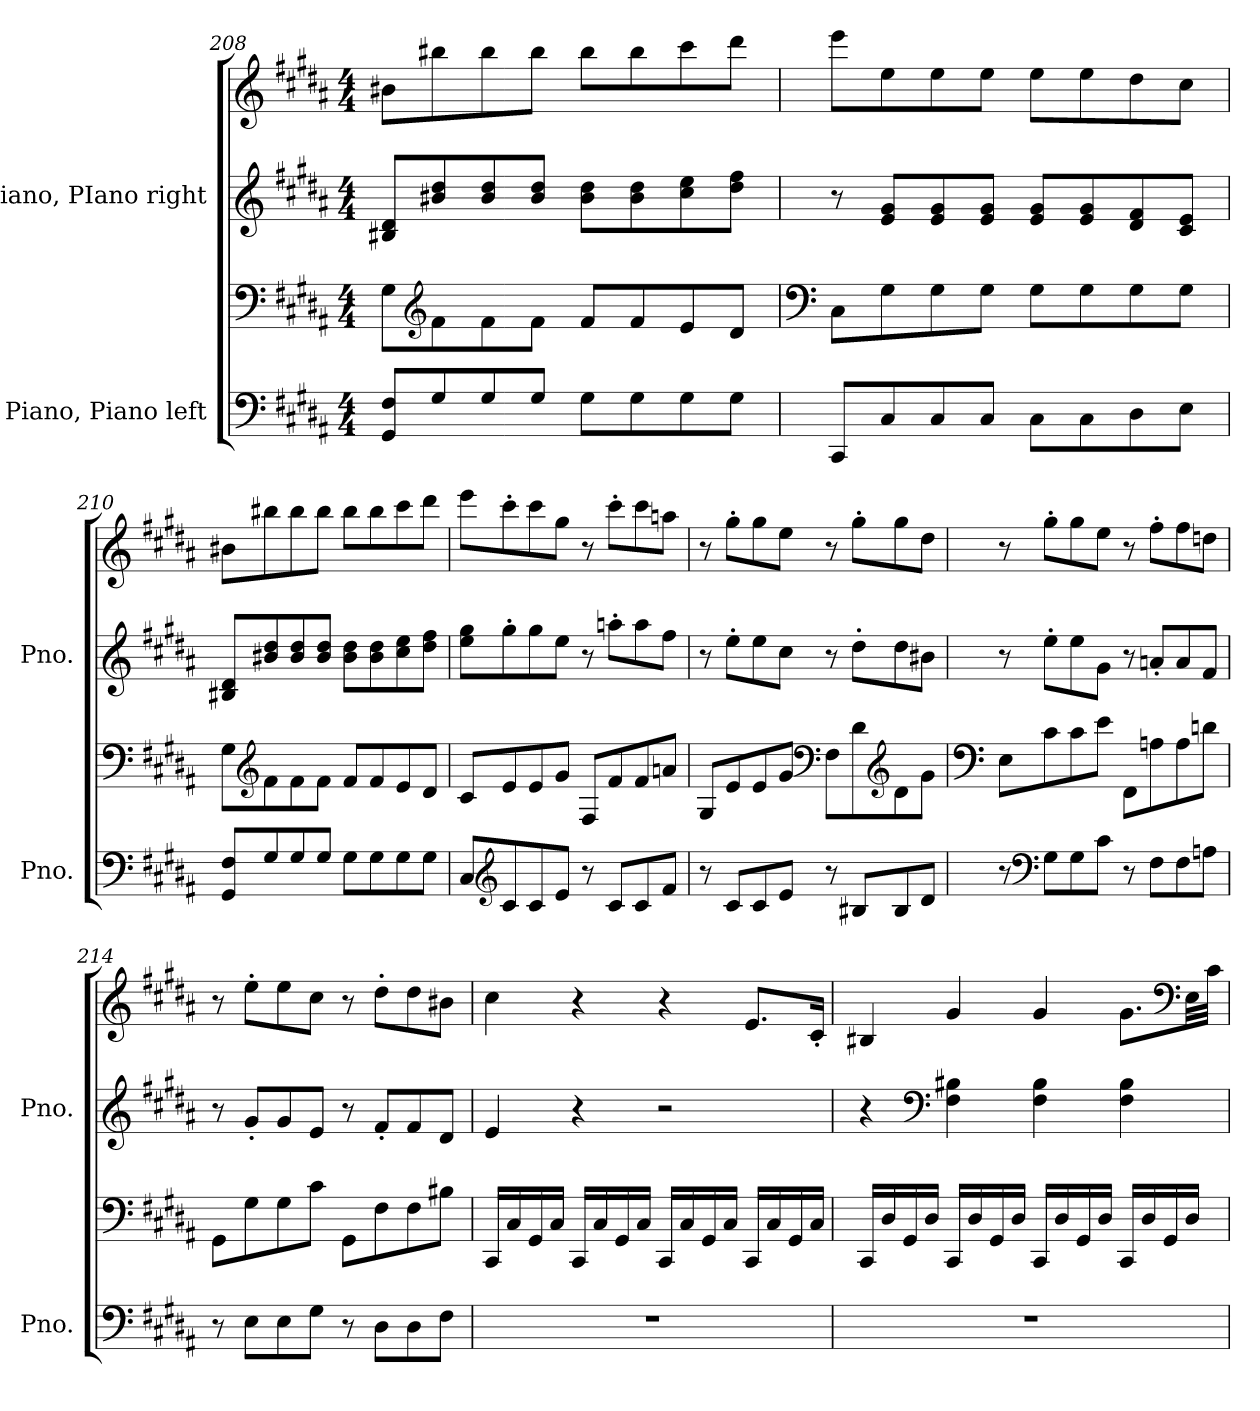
**kern	**kern	**kern	**kern
*part2	*part2	*part1	*part1
*staff4	*staff3	*staff2	*staff1
*I"Piano, Piano left	*	*I"Piano, PIano right	*
*I'Pno.	*	*I'Pno.	*
*clefF4	*clefF4	*clefG2	*clefG2
*k[f#c#g#d#a#]	*k[f#c#g#d#a#]	*k[f#c#g#d#a#]	*k[f#c#g#d#a#]
*M4/4	*M4/4	*M4/4	*M4/4
=208	=208	=208	=208
8GG#/ 8F#/L	8G#\L	8B#X/ 8d#/L	8b#X\L
*	*clefG2	*	*
8G#/	8f#\	8b#X/ 8dd#/	8bb#X\
8G#/	8f#\	8b#/ 8dd#/	8bb#\
8G#/J	8f#\J	8b#/ 8dd#/J	8bb#\J
8G#\L	8f#/L	8b#\ 8dd#\L	8bb#\L
8G#\	8f#/	8b#\ 8dd#\	8bb#\
8G#\	8e/	8cc#\ 8ee\	8ccc#\
8G#\J	8d#/J	8dd#\ 8ff#\J	8ddd#\J
!!LO:LB:g=z
=209	=209	=209	=209
*	*clefF4	*	*
8CC#/L	8C#\L	8r	8eee\L
8C#/	8G#\	8e/ 8g#/L	8ee\
8C#/	8G#\	8e/ 8g#/	8ee\
8C#/J	8G#\J	8e/ 8g#/J	8ee\J
8C#\L	8G#\L	8e/ 8g#/L	8ee\L
8C#\	8G#\	8e/ 8g#/	8ee\
8D#\	8G#\	8d#/ 8f#/	8dd#\
8E\J	8G#\J	8c#/ 8e/J	8cc#\J
=210	=210	=210	=210
8GG#/ 8F#/L	8G#\L	8B#X/ 8d#/L	8b#X\L
*	*clefG2	*	*
8G#/	8f#\	8b#X/ 8dd#/	8bb#X\
8G#/	8f#\	8b#/ 8dd#/	8bb#\
8G#/J	8f#\J	8b#/ 8dd#/J	8bb#\J
8G#\L	8f#/L	8b#\ 8dd#\L	8bb#\L
8G#\	8f#/	8b#\ 8dd#\	8bb#\
8G#\	8e/	8cc#\ 8ee\	8ccc#\
8G#\J	8d#/J	8dd#\ 8ff#\J	8ddd#\J
=211	=211	=211	=211
8C#/L	8c#/L	8ee\ 8gg#\L	8eee\L
*clefG2	*	*	*
8c#/	8e/	8gg#'\	8ccc#'\
8c#/	8e/	8gg#\	8ccc#\
8e/J	8g#/J	8ee\J	8gg#\J
8r	8F#/L	8r	8r
8c#/L	8f#/	8aan'\L	8ccc#'\L
8c#/	8f#/	8aa\	8ccc#\
8f#/J	8an/J	8ff#\J	8aan\J
!!LO:PB:g=z
=212	=212	=212	=212
8r	8G#/L	8r	8r
8c#/L	8e/	8ee'\L	8gg#'\L
8c#/	8e/	8ee\	8gg#\
8e/J	8g#/J	8cc#\J	8ee\J
*	*clefF4	*	*
8r	8F#\L	8r	8r
8B#X/L	8d#\	8dd#'\L	8gg#'\L
*	*clefG2	*	*
8B#/	8d#\	8dd#\	8gg#\
8d#/J	8g#\J	8b#X\J	8dd#\J
=213	=213	=213	=213
*	*clefF4	*	*
8r	8E\L	8r	8r
*clefF4	*	*	*
8G#\L	8c#\	8ee'\L	8gg#'\L
8G#\	8c#\	8ee\	8gg#\
8c#\J	8e\J	8g#\J	8ee\J
8r	8FF#\L	8r	8r
8F#\L	8An\	8an'/L	8ff#'\L
8F#\	8A\	8a/	8ff#\
8An\J	8dn\J	8f#/J	8ddn\J
=214	=214	=214	=214
8r	8GG#\L	8r	8r
8E\L	8G#\	8g#'/L	8ee'\L
8E\	8G#\	8g#/	8ee\
8G#\J	8c#\J	8e/J	8cc#\J
8r	8GG#\L	8r	8r
8D#\L	8F#\	8f#'/L	8dd#'\L
8D#\	8F#\	8f#/	8dd#\
8F#\J	8B#X\J	8d#/J	8b#X\J
!!LO:LB:g=z
=215	=215	=215	=215
1r	16CC#/LL	4e/	4cc#\
.	16C#/	.	.
.	16GG#/	.	.
.	16C#/JJ	.	.
.	16CC#/LL	4r	4r
.	16C#/	.	.
.	16GG#/	.	.
.	16C#/JJ	.	.
.	16CC#/LL	2r	4r
.	16C#/	.	.
.	16GG#/	.	.
.	16C#/JJ	.	.
.	16CC#/LL	.	8.e/L
.	16C#/	.	.
.	16GG#/	.	.
.	16C#/JJ	.	16c#'/Jk
=216	=216	=216	=216
1r	16CC#/LL	4r	4B#X/
.	16D#/	.	.
.	16GG#/	.	.
.	16D#/JJ	.	.
*	*	*clefF4	*
.	16CC#/LL	4F#\ 4B#X\	4g#/
.	16D#/	.	.
.	16GG#/	.	.
.	16D#/JJ	.	.
.	16CC#/LL	4F#\ 4B#\	4g#/
.	16D#/	.	.
.	16GG#/	.	.
.	16D#/JJ	.	.
.	16CC#/LL	4F#\ 4B#\	8.g#\L
.	16D#/	.	.
.	16GG#/	.	.
*	*	*	*clefF4
.	16D#/JJ	.	32E\LL
.	.	.	32c#\JJJ
=	=	=	=
*-	*-	*-	*-
